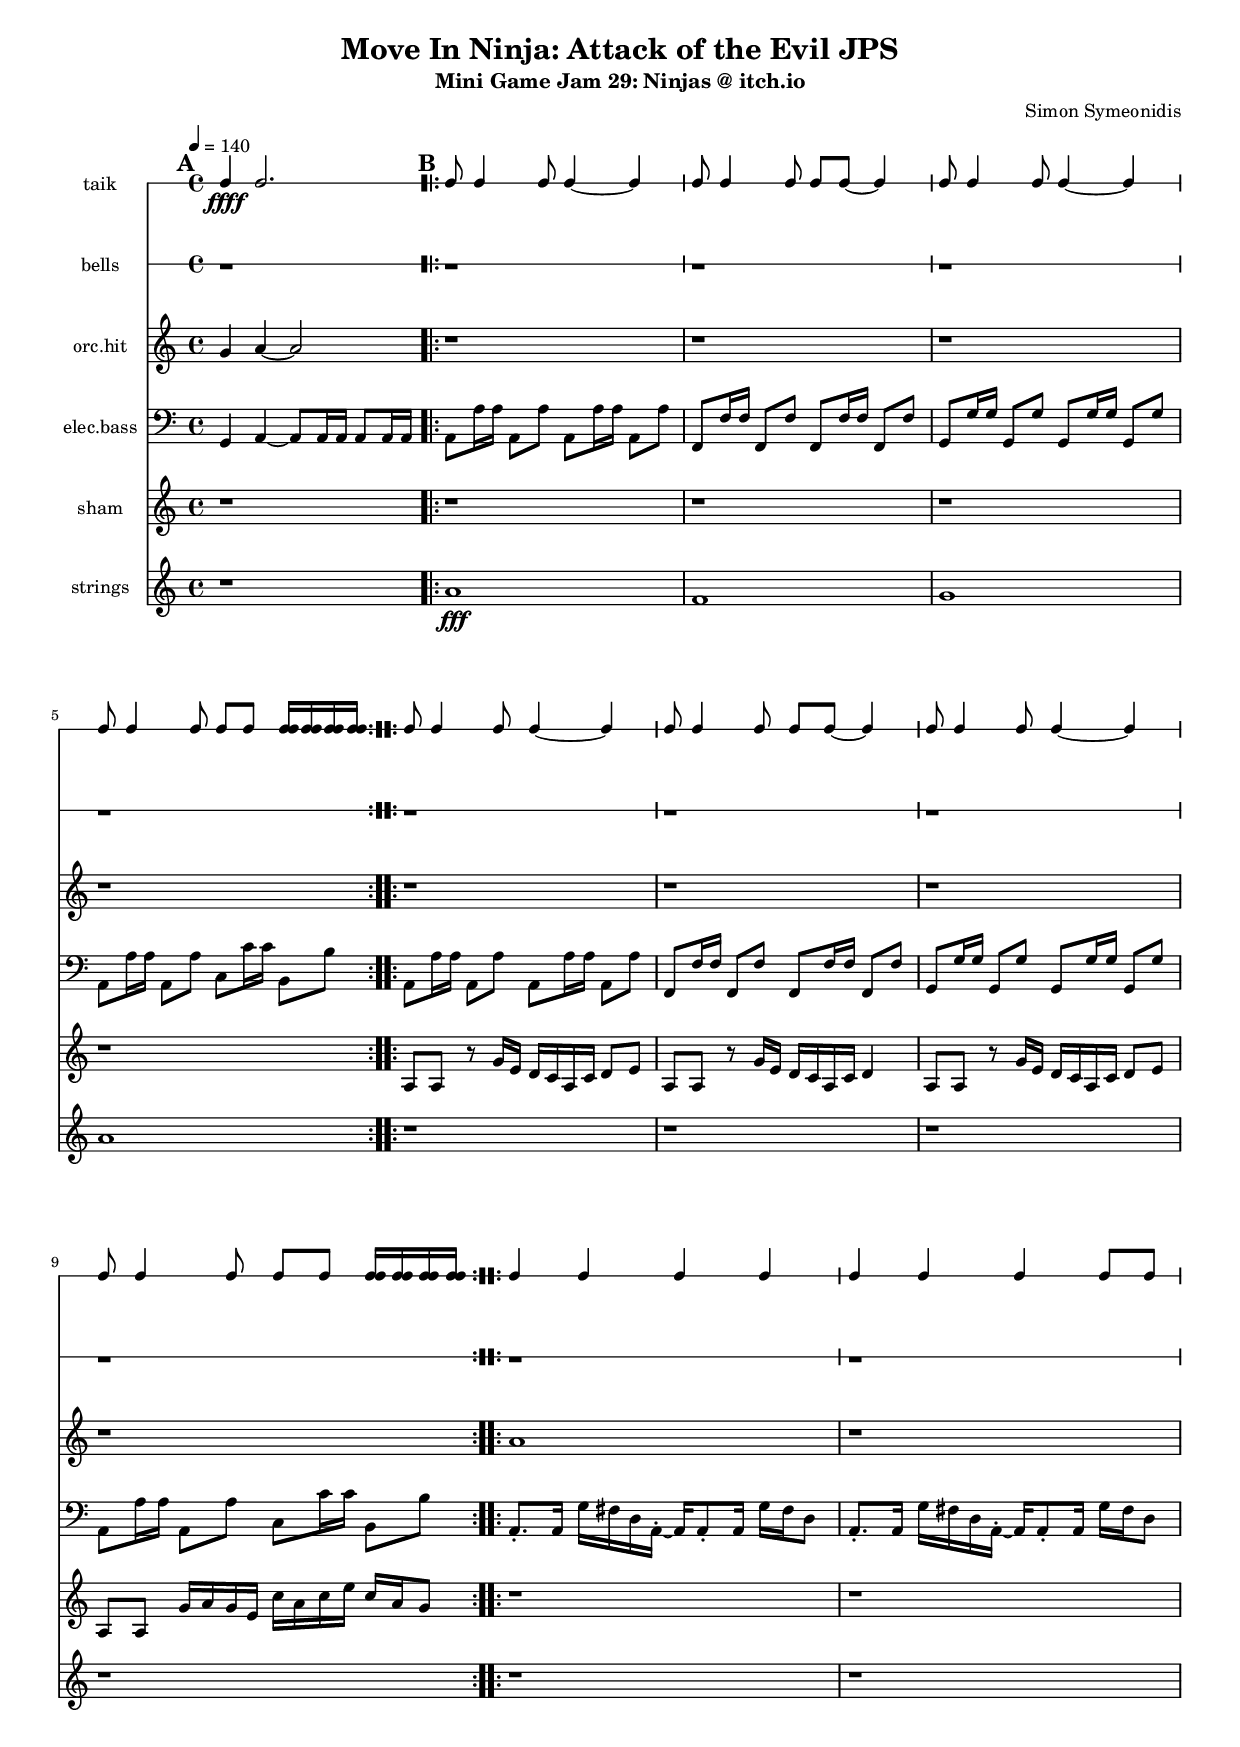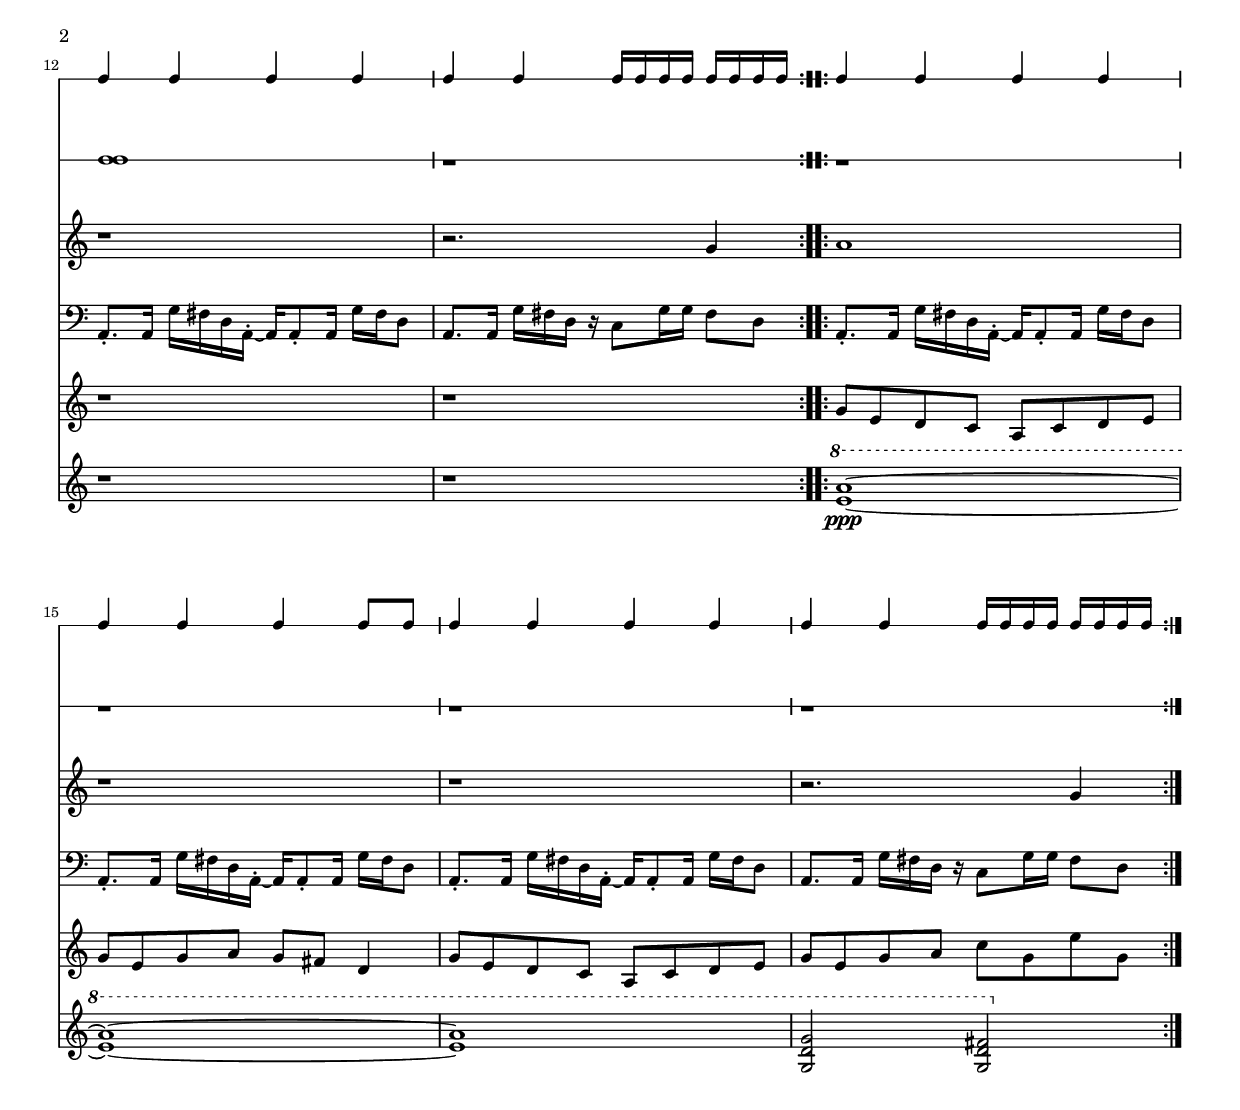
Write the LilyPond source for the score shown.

\include "articulate.ly"
\version "2.18.2"
#(set-global-staff-size 16)

\header {
  title = "Move In Ninja: Attack of the Evil JPS"
  subtitle = "Mini Game Jam 29: Ninjas @ itch.io"
  composer = "Simon Symeonidis"
}

taiko_verse = \repeat volta 2 {
  c8 c4 c8 c4~ c4 |
  c8 c4 c8 c8 c8~ c4 |
  c8 c4 c8 c4~ c4 |
  c8 c4 c8 c8 c8 <c c'>16 <c c'> <c c'> <c c'> |
}

bass_verse =  \repeat volta 2 {
  \relative c {
  \repeat unfold 2 { a8 a'16 a16 a,8 a'8 } |
  \repeat unfold 2 { f,8 f'16 f16 f,8 f'8 } |
  \repeat unfold 2 { g,8 g'16 g16 g,8 g'8 } |
  a,8 a'16 a16 a,8 a'8 c,8 c'16 c16 b,8 b'8 |
  }
}

music = {
  <<
  \new RhythmicStaff \with {
    instrumentName = #"taik"
    midiInstrument = #"taiko drum"
  }
  {
    \time 4/4
    \tempo 4 = 140

    \relative c' {
      c4\ffff c2. |

      %% verse
      \taiko_verse
      \taiko_verse

      %% chorus
      \repeat volta 2 {
        c4 c4 c4 c4 |
        c4 c4 c4 c8 c8 |
        c4 c4 c4 c4 |
        c4 c4 c16 c c c c c c c|
      }

      \repeat volta 2 {
        c4 c4 c4 c4 |
        c4 c4 c4 c8 c8 |
        c4 c4 c4 c4 |
        c4 c4 c16 c c c c c c c|
      }
    }
  }


  \new RhythmicStaff \with {
    instrumentName = #"bells"
    midiInstrument = #"tubular bells"
  }{
    r1 |
    \repeat volta 2 { r1 | r1 | r1 | r1 | }
    \repeat volta 2 { r1 | r1 | r1 | r1 | }
    \repeat volta 2 { r1 | r1 | <a a'>1 | r1 | }
    \repeat volta 2 { r1 | r1 | r1 | r1 | }
  }

  \new Staff \with {
    instrumentName = #"orc.hit"
    midiInstrument = #"orchestra hit"
  }{
    \relative c'' {
      g4 a4~ a2 |

      %% verse
      \repeat volta 2 { r1 | r1 | r1 | r1| }
      %% verse
      \repeat volta 2 { r1 | r1 | r1 | r1| }
      %% chorus
      a1 | r1 | r1 | r2. g4 |
      a1 | r1 | r1 | r2. g4 |
    }
  }

  \new Staff \with {
    instrumentName = #"elec.bass"
    midiInstrument = #"electric bass (pick)"
  }{
    \clef bass
    \time 4/4

    \relative c {
      \mark \default
      g4 a4~ a8 a16 a a8 a16 a |

      \mark \default
      \bass_verse
      \bass_verse

      \repeat volta 2 {
        a8.\staccato a16 g' fis d a16\staccato~ a16  a8\staccato  a16 g'16 fis16 d8 |
        a8.\staccato a16 g' fis d a16\staccato~ a16  a8\staccato  a16 g'16 fis16 d8 |
        a8.\staccato a16 g' fis d a16\staccato~ a16  a8\staccato  a16 g'16 fis16 d8 |
        a8. a16 g' fis d r16  c8 g'16 g fis8 d8 |
      }

      \repeat volta 2 {
        a8.\staccato a16 g' fis d a16\staccato~ a16  a8\staccato  a16 g'16 fis16 d8 |
        a8.\staccato a16 g' fis d a16\staccato~ a16  a8\staccato  a16 g'16 fis16 d8 |
        a8.\staccato a16 g' fis d a16\staccato~ a16  a8\staccato  a16 g'16 fis16 d8 |
        a8. a16 g' fis d r16  c8 g'16 g fis8 d8 |
      }
    }
  }

  \new Staff \with {
    instrumentName = #"sham"
    midiInstrument = #"shamisen"
  }{
    \clef treble
    \time 4/4

    r1 |

    \repeat volta 2 { r1 | r1 | r1 | r1 | }
    \repeat volta 2 {
      \relative c' {
        a8 a8 r8 g'16 e d c a c d8 e8 |
        a,8 a8 r8 g'16 e d c a c d4 |
        a8 a8 r8 g'16 e d c a c d8 e8 |

        a,8 a8
        g'16 a g e
        c' a c e
        c a g8 |
      }
    }

    \repeat volta 2 { r1 | r1 | r1 | r1 | }

    \repeat volta 2 {
      \relative c' {
        g'8 e d c a c d e |
        g8 e g a g fis d4 |
        g8 e d c a c d e |
        g8 e g a c g e' g, |
      }
    }
  }

  \new Staff \with {
    instrumentName = #"strings"
    midiInstrument = #"string ensemble 1"
  }{
    \clef treble
    \time 4/4

    \relative c'' {
      r1

      %% verse
      \repeat volta 2 { a1\fff | f1 | g1 | a1 |}
      %% verse
      \repeat volta 2 { r1 | r1 | r1 | r1 |}

      %% chorus
      \repeat volta 2 { r1 | r1 | r1 | r1 |}

      \ottava #+1
      \repeat volta 2 { <a' e >1~\ppp | <a e>~ | <a e> | <d, g g,>2 <d fis g,>2 |}
    }
  }
  >>
}

\score {
  \music
  \layout { }
}

\score {
  \unfoldRepeats { \music }
  \midi { }
}